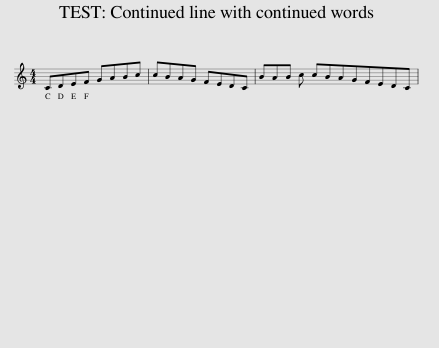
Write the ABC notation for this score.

X:1
L:1/8
M:4/4
I:linebreak $
K:C
V:1 treble
V:1
 CDEF GABc | cBAG FEDC | BAB c cBAGFEDC | %3
